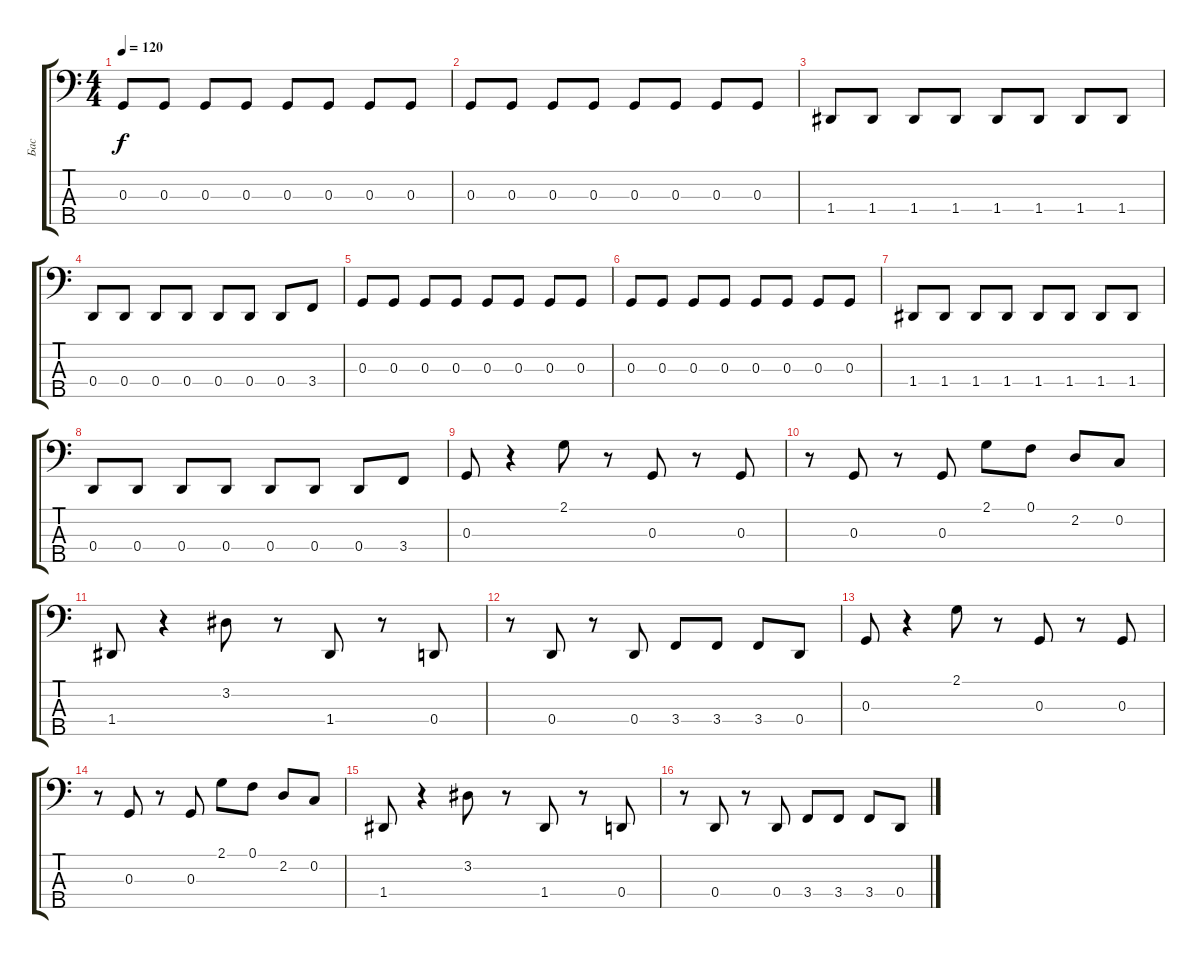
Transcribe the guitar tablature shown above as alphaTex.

\track ("Бас" "Бас") {instrument electricbassfinger}
\staff {score tabs}
\tuning (F2 C2 G1 D1 A0) {hide}
\ts (4 4)
\tempo 120
\clef f4
\ks c
0.3.8{dy f} 0.3.8 0.3.8 0.3.8 0.3.8 0.3.8 0.3.8 0.3.8 |
0.3.8 0.3.8 0.3.8 0.3.8 0.3.8 0.3.8 0.3.8 0.3.8 |
1.4.8 1.4.8 1.4.8 1.4.8 1.4.8 1.4.8 1.4.8 1.4.8 |
0.4.8 0.4.8 0.4.8 0.4.8 0.4.8 0.4.8 0.4.8 3.4.8 |
0.3.8 0.3.8 0.3.8 0.3.8 0.3.8 0.3.8 0.3.8 0.3.8 |
0.3.8 0.3.8 0.3.8 0.3.8 0.3.8 0.3.8 0.3.8 0.3.8 |
1.4.8 1.4.8 1.4.8 1.4.8 1.4.8 1.4.8 1.4.8 1.4.8 |
0.4.8 0.4.8 0.4.8 0.4.8 0.4.8 0.4.8 0.4.8 3.4.8 |
0.3.8 r.4 2.1.8 r.8 0.3.8 r.8 0.3.8 |
r.8 0.3.8 r.8 0.3.8 2.1.8 0.1.8 2.2.8 0.2.8 |
1.4.8 r.4 3.2.8 r.8 1.4.8 r.8 0.4.8 |
r.8 0.4.8 r.8 0.4.8 3.4.8 3.4.8 3.4.8 0.4.8 |
0.3.8 r.4 2.1.8 r.8 0.3.8 r.8 0.3.8 |
r.8 0.3.8 r.8 0.3.8 2.1.8 0.1.8 2.2.8 0.2.8 |
1.4.8 r.4 3.2.8 r.8 1.4.8 r.8 0.4.8 |
r.8 0.4.8 r.8 0.4.8 3.4.8 3.4.8 3.4.8 0.4.8
